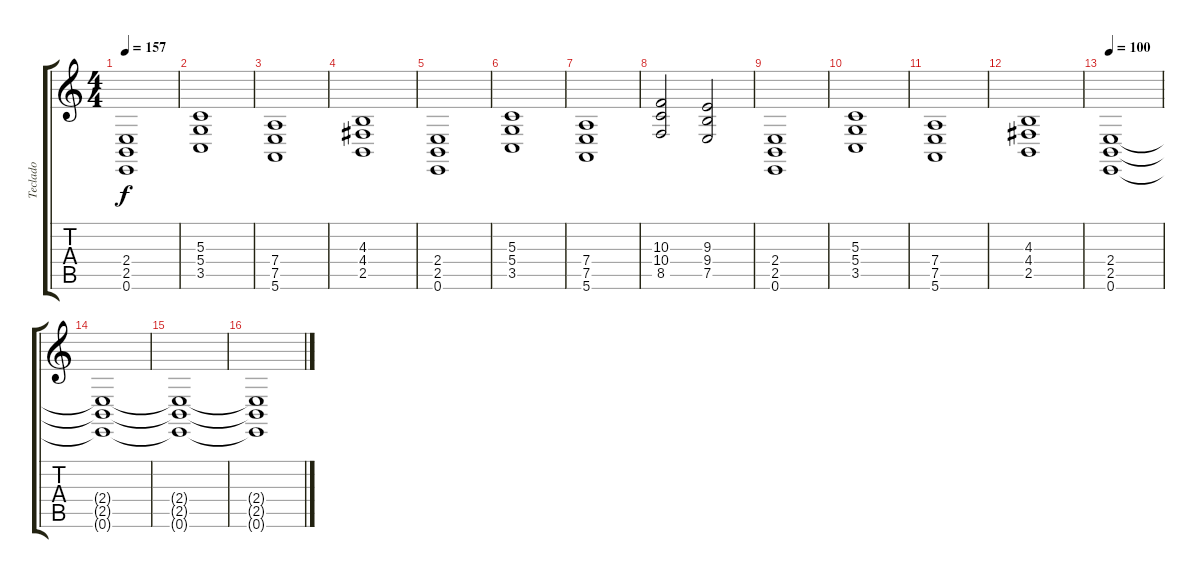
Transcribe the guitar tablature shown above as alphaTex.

\track ("Teclado" "Teclado") {instrument choiraahs}
\staff {score tabs}
\tuning (E4 B3 G3 D3 A2 E2) {hide}
\ts (4 4)
\tempo 157
\clef g2
\ks c
(2.4 2.5 0.6).1{dy f} |
(5.3 5.4 3.5).1 |
(7.4 7.5 5.6).1 |
(4.3 4.4 2.5).1 |
(2.4 2.5 0.6).1 |
(5.3 5.4 3.5).1 |
(7.4 7.5 5.6).1 |
(10.3 10.4 8.5).2 (9.3 9.4 7.5).2 |
(2.4 2.5 0.6).1 |
(5.3 5.4 3.5).1 |
(7.4 7.5 5.6).1 |
(4.3 4.4 2.5).1 |
\tempo 100
(2.4 2.5 0.6).1 |
(2.4{t} 2.5{t} 0.6{t}).1 |
(2.4{t} 2.5{t} 0.6{t}).1{volume 0} |
(2.4{t} 2.5{t} 0.6{t}).1
